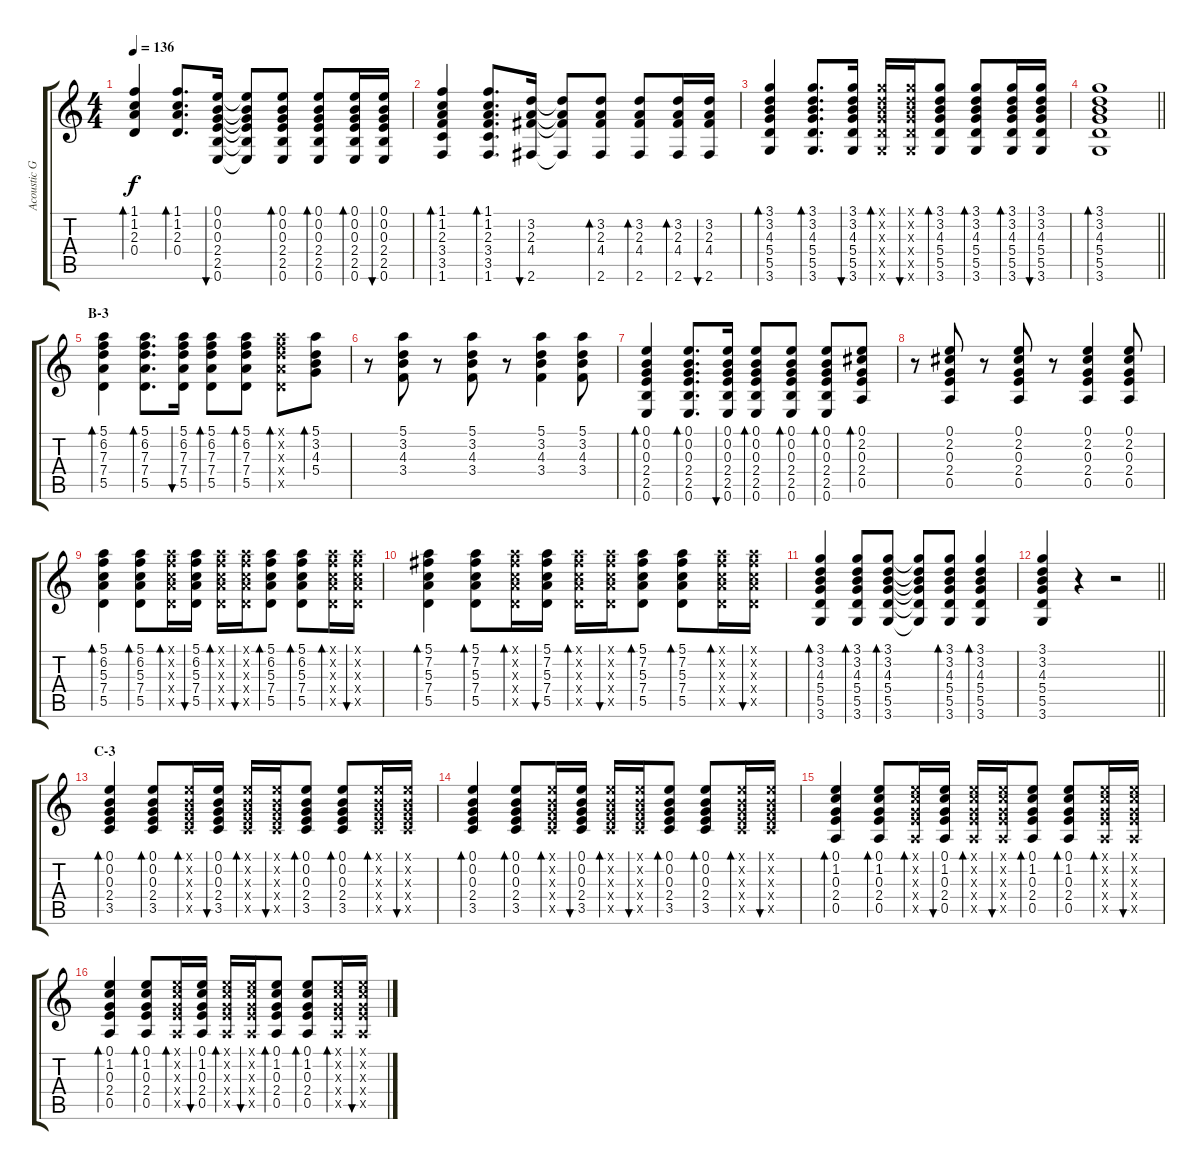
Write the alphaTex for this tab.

\track ("Acoustic Guitar I" "Acoustic G") {instrument acousticguitarsteel}
\staff {score tabs}
\tuning (E4 B3 G3 D3 A2 E2) {hide}
\ts (4 4)
\tempo 136
\clef g2
\ks c
(1.1 1.2 2.3 0.4).4{bd 60 dy f} (1.1 1.2 2.3 0.4).8{d bd 60} (0.1 0.2 0.3 2.4 2.5 0.6).16{bu 30} (0.1{t} 0.2{t} 0.3{t} 2.4{t} 2.5{t} 0.6{t}).8 (0.1 0.2 0.3 2.4 2.5 0.6).8{bd 30} (0.1 0.2 0.3 2.4 2.5 0.6).8{bd 30} (0.1 0.2 0.3 2.4 2.5 0.6).16{bd 30} (0.1 0.2 0.3 2.4 2.5 0.6).16{bu 30} |
(1.1 1.2 2.3 3.4 3.5 1.6).4{bd 60} (1.1 1.2 2.3 3.4 3.5 1.6).8{d bd 60} (3.2 2.3 4.4 2.6).16{bu 30} (3.2{t} 2.3{t} 4.4{t} 2.6{t}).8 (3.2 2.3 4.4 2.6).8{bd 30} (3.2 2.3 4.4 2.6).8{bd 30} (3.2 2.3 4.4 2.6).16{bd 30} (3.2 2.3 4.4 2.6).16{bu 30} |
(3.1 3.2 4.3 5.4 5.5 3.6).4{bd 60} (3.1 3.2 4.3 5.4 5.5 3.6).8{d bd 30} (3.1 3.2 4.3 5.4 5.5 3.6).16{bu 30} (3.1{x} 3.2{x} 4.3{x} 5.4{x} 5.5{x} 3.6{x}).16{bd 30} (3.1{x} 3.2{x} 4.3{x} 5.4{x} 5.5{x} 3.6{x}).16{bu 30} (3.1 3.2 4.3 5.4 5.5 3.6).8{bd 30} (3.1 3.2 4.3 5.4 5.5 3.6).8{bd 30} (3.1 3.2 4.3 5.4 5.5 3.6).16{bd 30} (3.1 3.2 4.3 5.4 5.5 3.6).16{bu 30} |
\barLineRight lightlight
(3.1 3.2 4.3 5.4 5.5 3.6).1{bd 30} |
\section ("" "B-3")
(5.1 6.2 7.3 7.4 5.5).4{bd 60} (5.1 6.2 7.3 7.4 5.5).8{d bd 30} (5.1 6.2 7.3 7.4 5.5).16{bu 30} (5.1 6.2 7.3 7.4 5.5).8{bd 30} (5.1 6.2 7.3 7.4 5.5).8{bd 30} (5.1{x} 6.2{x} 7.3{x} 7.4{x} 5.5{x}).8{bd 30} (5.1 3.2 4.3 5.4).8{bd 30} |
r.8 (5.1 3.2 4.3 3.4).8 r.8 (5.1 3.2 4.3 3.4).8 r.8 (5.1 3.2 4.3 3.4).4 (5.1 3.2 4.3 3.4).8 |
(0.1 0.2 0.3 2.4 2.5 0.6).4{bd 60} (0.1 0.2 0.3 2.4 2.5 0.6).8{d bd 30} (0.1 0.2 0.3 2.4 2.5 0.6).16{bu 30} (0.1 0.2 0.3 2.4 2.5 0.6).8{bd 30} (0.1 0.2 0.3 2.4 2.5 0.6).8{bd 30} (0.1 0.2 0.3 2.4 2.5 0.6).8{bd 30} (0.1 2.2 0.3 2.4 0.5).8{bd 30} |
r.8 (0.1 2.2 0.3 2.4 0.5).8 r.8 (0.1 2.2 0.3 2.4 0.5).8 r.8 (0.1 2.2 0.3 2.4 0.5).4 (0.1 2.2 0.3 2.4 0.5).8 |
(5.1 6.2 5.3 7.4 5.5).4{bd 60} (5.1 6.2 5.3 7.4 5.5).8{bd 30} (5.1{x} 6.2{x} 5.3{x} 7.4{x} 5.5{x}).16{bd 30} (5.1 6.2 5.3 7.4 5.5).16{bu 30} (5.1{x} 6.2{x} 5.3{x} 7.4{x} 5.5{x}).16{bd 30} (5.1{x} 6.2{x} 5.3{x} 7.4{x} 5.5{x}).16{bu 30} (5.1 6.2 5.3 7.4 5.5).8{bd 30} (5.1 6.2 5.3 7.4 5.5).8{bd 30} (5.1{x} 6.2{x} 5.3{x} 7.4{x} 5.5{x}).16{bd 30} (5.1{x} 6.2{x} 5.3{x} 7.4{x} 5.5{x}).16{bu 30} |
(5.1 7.2 5.3 7.4 5.5).4{bd 60} (5.1 7.2 5.3 7.4 5.5).8{bd 30} (5.1{x} 7.2{x} 5.3{x} 7.4{x} 5.5{x}).16{bd 30} (5.1 7.2 5.3 7.4 5.5).16{bu 30} (5.1{x} 7.2{x} 5.3{x} 7.4{x} 5.5{x}).16{bd 30} (5.1{x} 7.2{x} 5.3{x} 7.4{x} 5.5{x}).16{bu 30} (5.1 7.2 5.3 7.4 5.5).8{bd 30} (5.1 7.2 5.3 7.4 5.5).8{bd 30} (5.1{x} 7.2{x} 5.3{x} 7.4{x} 5.5{x}).16{bd 30} (5.1{x} 7.2{x} 5.3{x} 7.4{x} 5.5{x}).16{bu 30} |
(3.1 3.2 4.3 5.4 5.5 3.6).4{bd 30} (3.1 3.2 4.3 5.4 5.5 3.6).8{bd 30} (3.1 3.2 4.3 5.4 5.5 3.6).8{bd 30} (3.1{t} 3.2{t} 4.3{t} 5.4{t} 5.5{t} 3.6{t}).8 (3.1 3.2 4.3 5.4 5.5 3.6).8{bd 30} (3.1 3.2 4.3 5.4 5.5 3.6).4{bd 30} |
\barLineRight lightlight
(3.1 3.2 4.3 5.4 5.5 3.6).4 r.4 r.2 |
\section ("" "C-3")
(0.1 0.2 0.3 2.4 3.5).4{bd 60} (0.1 0.2 0.3 2.4 3.5).8{bd 60} (0.1{x} 0.2{x} 0.3{x} 2.4{x} 3.5{x}).16{bd 60} (0.1 0.2 0.3 2.4 3.5).16{bu 60} (0.1{x} 0.2{x} 0.3{x} 2.4{x} 3.5{x}).16{bd 60} (0.1{x} 0.2{x} 0.3{x} 2.4{x} 3.5{x}).16{bu 60} (0.1 0.2 0.3 2.4 3.5).8{bd 60} (0.1 0.2 0.3 2.4 3.5).8{bd 60} (0.1{x} 0.2{x} 0.3{x} 2.4{x} 3.5{x}).16{bd 60} (0.1{x} 0.2{x} 0.3{x} 2.4{x} 3.5{x}).16{bu 60} |
(0.1 0.2 0.3 2.4 3.5).4{bd 30} (0.1 0.2 0.3 2.4 3.5).8{bd 60} (0.1{x} 0.2{x} 0.3{x} 2.4{x} 3.5{x}).16{bd 60} (0.1 0.2 0.3 2.4 3.5).16{bu 60} (0.1{x} 0.2{x} 0.3{x} 2.4{x} 3.5{x}).16{bd 60} (0.1{x} 0.2{x} 0.3{x} 2.4{x} 3.5{x}).16{bu 60} (0.1 0.2 0.3 2.4 3.5).8{bd 60} (0.1 0.2 0.3 2.4 3.5).8{bd 60} (0.1{x} 0.2{x} 0.3{x} 2.4{x} 3.5{x}).16{bd 60} (0.1{x} 0.2{x} 0.3{x} 2.4{x} 3.5{x}).16{bu 60} |
(0.1 1.2 0.3 2.4 0.5).4{bd 30} (0.1 1.2 0.3 2.4 0.5).8{bd 30} (0.1{x} 1.2{x} 0.3{x} 2.4{x} 0.5{x}).16{bd 30} (0.1 1.2 0.3 2.4 0.5).16{bu 30} (0.1{x} 1.2{x} 0.3{x} 2.4{x} 0.5{x}).16{bd 30} (0.1{x} 1.2{x} 0.3{x} 2.4{x} 0.5{x}).16{bu 30} (0.1 1.2 0.3 2.4 0.5).8{bd 30} (0.1 1.2 0.3 2.4 0.5).8{bd 30} (0.1{x} 1.2{x} 0.3{x} 2.4{x} 0.5{x}).16{bd 30} (0.1{x} 1.2{x} 0.3{x} 2.4{x} 0.5{x}).16{bu 30} |
(0.1 1.2 0.3 2.4 0.5).4{bd 30} (0.1 1.2 0.3 2.4 0.5).8{bd 30} (0.1{x} 1.2{x} 0.3{x} 2.4{x} 0.5{x}).16{bd 30} (0.1 1.2 0.3 2.4 0.5).16{bu 30} (0.1{x} 1.2{x} 0.3{x} 2.4{x} 0.5{x}).16{bd 30} (0.1{x} 1.2{x} 0.3{x} 2.4{x} 0.5{x}).16{bu 30} (0.1 1.2 0.3 2.4 0.5).8{bd 30} (0.1 1.2 0.3 2.4 0.5).8{bd 30} (0.1{x} 1.2{x} 0.3{x} 2.4{x} 0.5{x}).16{bd 30} (0.1{x} 1.2{x} 0.3{x} 2.4{x} 0.5{x}).16{bu 30}
